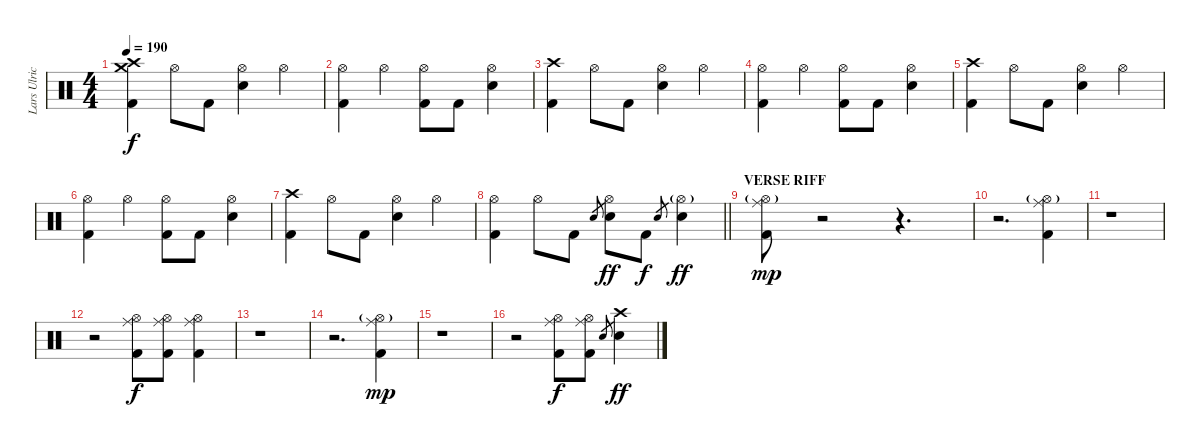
\track ("Lars Ulrich - drums" "Lars Ulric") {instrument percussion}
\staff {score}
\articulation defaults
\ts (4 4)
\tempo 190
\clef neutral
\ks c
("Crash medium (hit)" "Crash high (hit)" "Kick (hit) 2").4{dy f} "Hi-Hat (open)".8 "Kick (hit) 2".8 ("Hi-Hat (open)" "Electric Snare (hit)").4 "Hi-Hat (open)".4 |
("Hi-Hat (open)" "Kick (hit) 2").4 "Hi-Hat (open)".4 ("Hi-Hat (open)" "Kick (hit) 2").8 "Kick (hit) 2".8 ("Hi-Hat (open)" "Electric Snare (hit)").4 |
("Crash high (hit)" "Kick (hit) 2").4 "Hi-Hat (open)".8 "Kick (hit) 2".8 ("Hi-Hat (open)" "Electric Snare (hit)").4 "Hi-Hat (open)".4 |
("Hi-Hat (open)" "Kick (hit) 2").4 "Hi-Hat (open)".4 ("Hi-Hat (open)" "Kick (hit) 2").8 "Kick (hit) 2".8 ("Hi-Hat (open)" "Electric Snare (hit)").4 |
("Crash high (hit)" "Kick (hit) 2").4 "Hi-Hat (open)".8 "Kick (hit) 2".8 ("Hi-Hat (open)" "Electric Snare (hit)").4 "Hi-Hat (open)".4 |
("Hi-Hat (open)" "Kick (hit) 2").4 "Hi-Hat (open)".4 ("Hi-Hat (open)" "Kick (hit) 2").8 "Kick (hit) 2".8 ("Hi-Hat (open)" "Electric Snare (hit)").4 |
("Crash high (hit)" "Kick (hit) 2").4 "Hi-Hat (open)".8 "Kick (hit) 2".8 ("Hi-Hat (open)" "Electric Snare (hit)").4 "Hi-Hat (open)".4 |
\barLineRight lightlight
("Hi-Hat (open)" "Kick (hit) 2").4 "Hi-Hat (open)".8 "Kick (hit) 2".8 "Electric Snare (hit)".8{gr} ("Hi-Hat (open)" "Electric Snare (hit)").8{dy ff} "Kick (hit) 2".8{dy f} "Electric Snare (hit)".8{gr} ("Hi-Hat (open)"{g} "Electric Snare (hit)").4{dy ff} |
\section ("" "VERSE RIFF")
("Hi-Hat (open)"{g} "Ride (middle)" "Kick (hit) 2").8{dy mp} r.2 r.4{d} |
r.2{d} ("Hi-Hat (open)"{g} "Ride (middle)" "Kick (hit) 2").4 |
r.1 |
r.2 ("Hi-Hat (open)" "Ride (middle)" "Kick (hit) 2").8{dy f} ("Hi-Hat (open)" "Ride (middle)" "Kick (hit) 2").8 ("Hi-Hat (open)" "Ride (middle)" "Kick (hit) 2").4 |
r.1 |
r.2{d} ("Hi-Hat (open)"{g} "Ride (middle)" "Kick (hit) 2").4{dy mp} |
r.1 |
r.2 ("Hi-Hat (open)" "Ride (middle)" "Kick (hit) 2").8{dy f} ("Hi-Hat (open)" "Ride (middle)" "Kick (hit) 2").8 "Electric Snare (hit)".8{gr} ("Crash high (hit)" "Electric Snare (hit)").4{dy ff}
